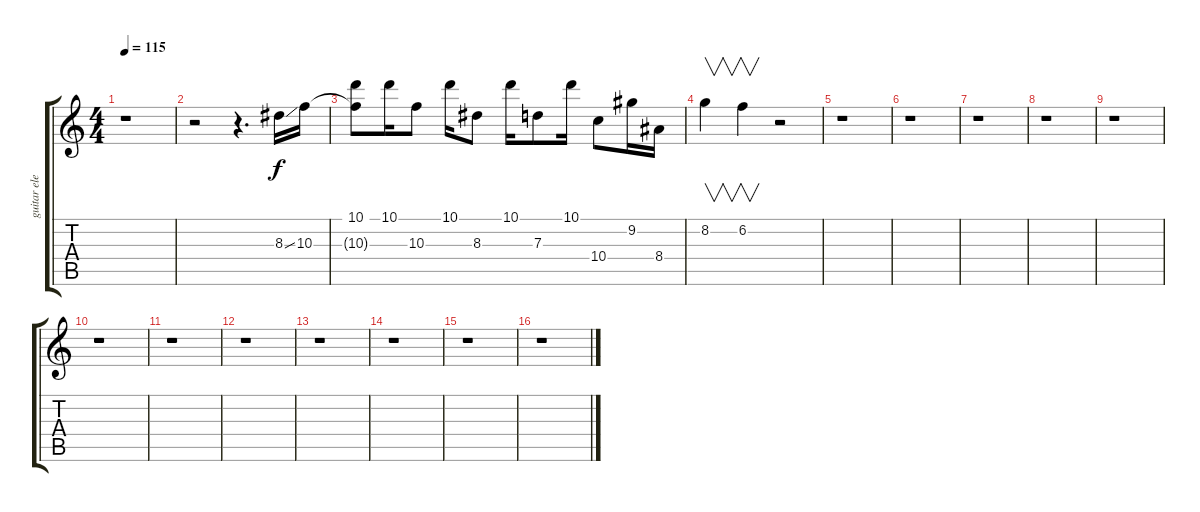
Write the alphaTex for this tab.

\track ("guitar electrique" "guitar ele") {instrument electricguitarclean}
\staff {score tabs}
\tuning (E4 B3 G3 D3 A2 E2) {hide}
\ts (4 4)
\tempo 115
\clef g2
\ks c
r.1{dy f} |
r.2 r.4{d} 8.3{ss}.16 10.3.16 |
(10.1 10.3{t}).8 10.1.16 10.3.8 10.1.16 8.3.8 10.1.16 7.3.8 10.1.16 10.4.8 9.2.16 8.4.16 |
8.2.4{v} 6.2.4{v} r.2 |
r.1 |
r.1 |
r.1 |
r.1 |
r.1 |
r.1 |
r.1 |
r.1 |
r.1 |
r.1 |
r.1 |
r.1
